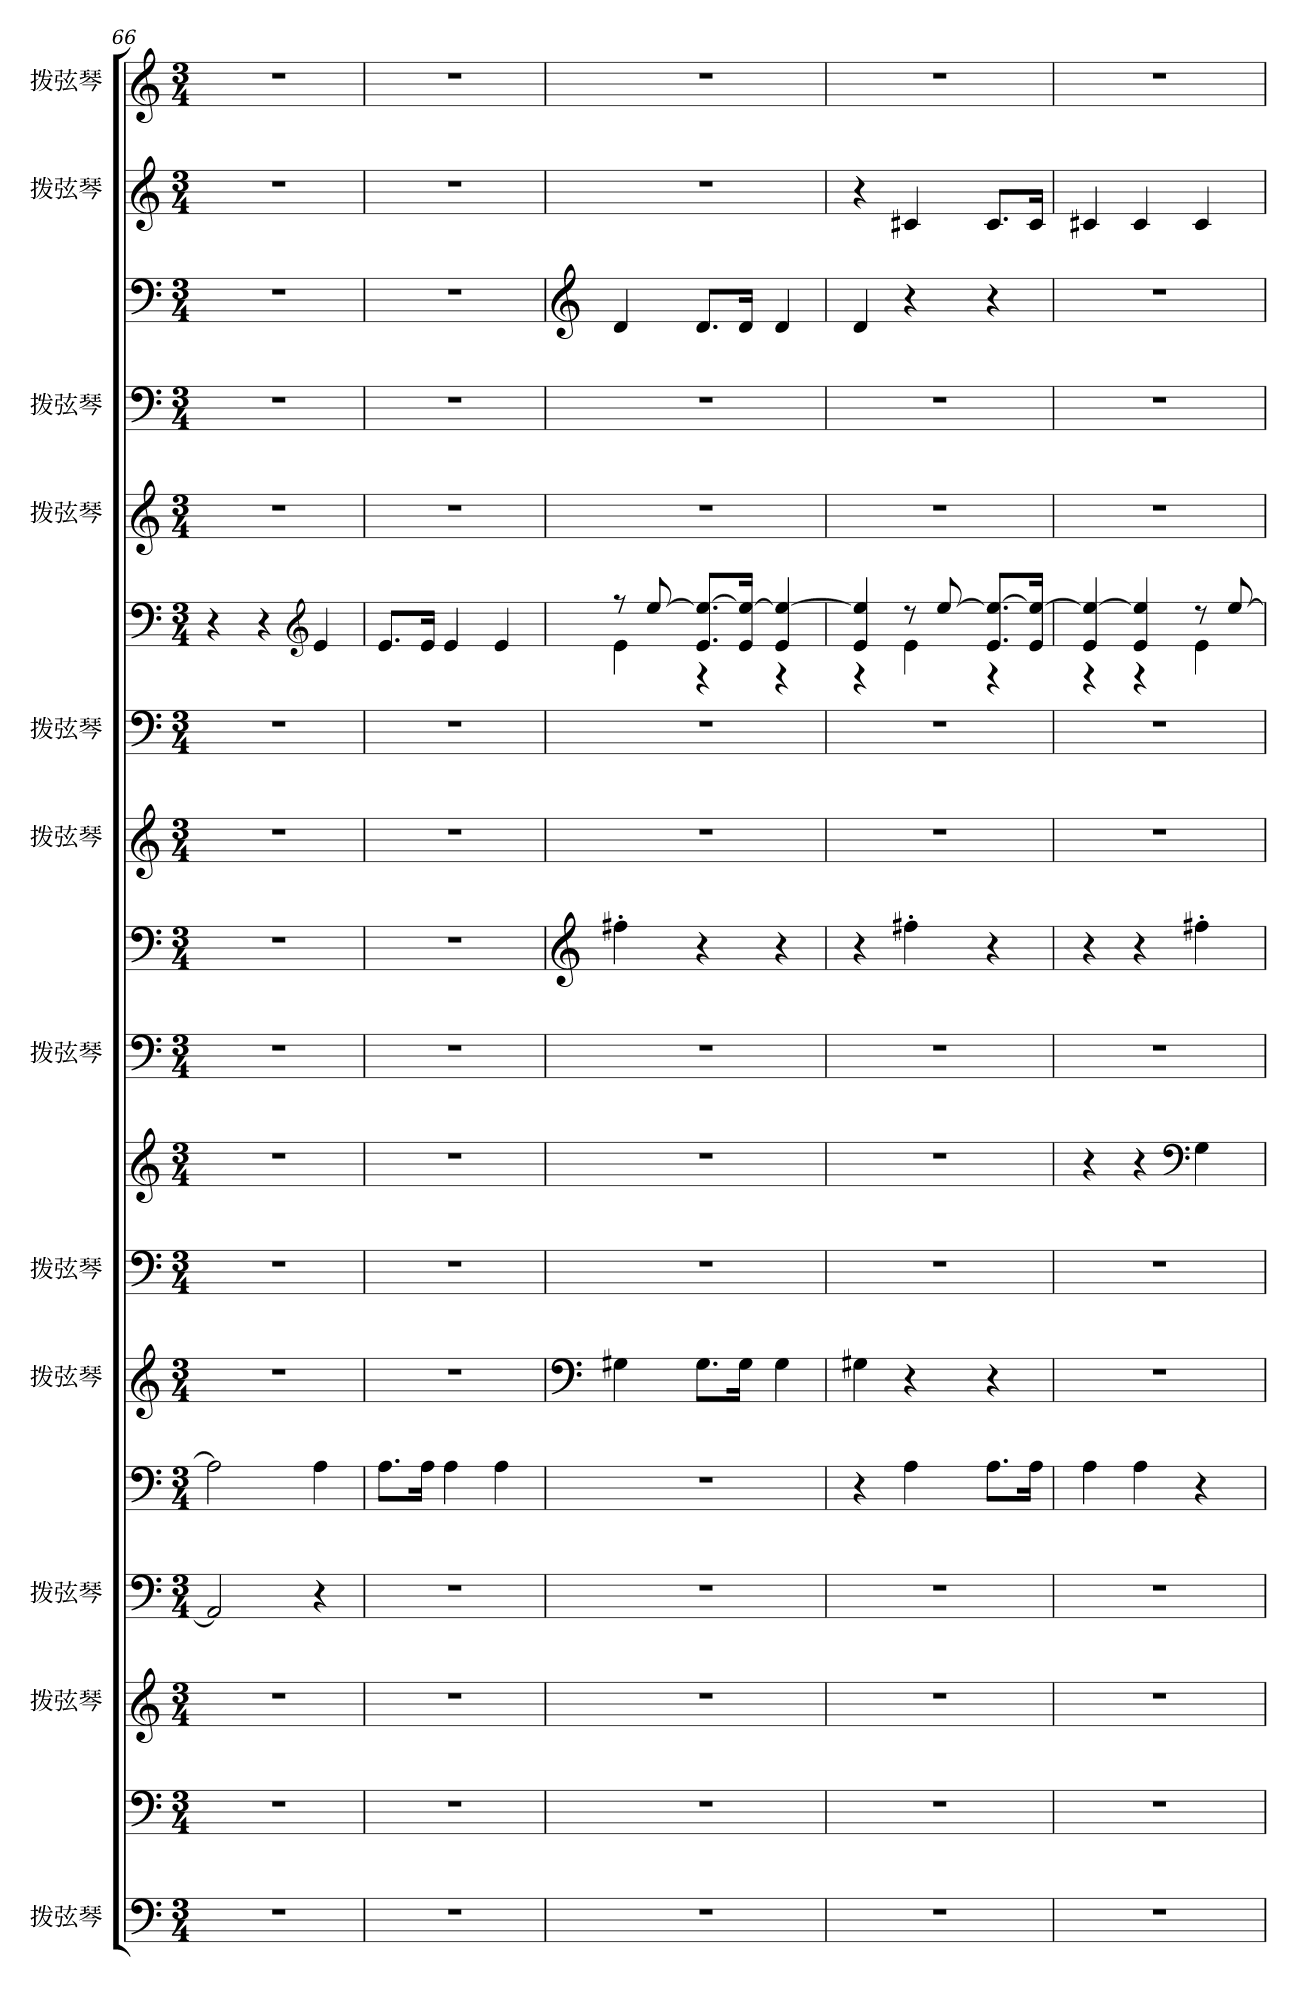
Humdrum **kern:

**kern	**kern	**kern	**kern	**kern	**kern	**kern	**kern	**kern	**kern	**kern	**kern	**kern	**kern	**kern	**kern	**kern	**kern
*part12	*part12	*part11	*part10	*part10	*part9	*part8	*part8	*part7	*part7	*part6	*part5	*part5	*part4	*part3	*part3	*part2	*part1
*staff18	*staff17	*staff16	*staff15	*staff14	*staff13	*staff12	*staff11	*staff10	*staff9	*staff8	*staff7	*staff6	*staff5	*staff4	*staff3	*staff2	*staff1
*I"拨弦琴	*	*I"拨弦琴	*I"拨弦琴	*	*I"拨弦琴	*I"拨弦琴	*	*I"拨弦琴	*	*I"拨弦琴	*I"拨弦琴	*	*I"拨弦琴	*I"拨弦琴	*	*I"拨弦琴	*I"拨弦琴
*clefF4	*clefF4	*clefG2	*clefF4	*clefF4	*clefG2	*clefF4	*clefG2	*clefF4	*clefF4	*clefG2	*clefF4	*clefF4	*clefG2	*clefF4	*clefF4	*clefG2	*clefG2
*k[]	*k[]	*k[]	*k[]	*k[]	*k[]	*k[]	*k[]	*k[]	*k[]	*k[]	*k[]	*k[]	*k[]	*k[]	*k[]	*k[]	*k[]
*M3/4	*M3/4	*M3/4	*M3/4	*M3/4	*M3/4	*M3/4	*M3/4	*M3/4	*M3/4	*M3/4	*M3/4	*M3/4	*M3/4	*M3/4	*M3/4	*M3/4	*M3/4
=66	=66	=66	=66	=66	=66	=66	=66	=66	=66	=66	=66	=66	=66	=66	=66	=66	=66
2.r	2.r	2.r	2AA/]	2A\]	2.r	2.r	2.r	2.r	2.r	2.r	2.r	4r	2.r	2.r	2.r	2.r	2.r
.	.	.	.	.	.	.	.	.	.	.	.	4r	.	.	.	.	.
*	*	*	*	*	*	*	*	*	*	*	*	*clefG2	*	*	*	*	*
.	.	.	4r	4A\	.	.	.	.	.	.	.	4e/	.	.	.	.	.
=67	=67	=67	=67	=67	=67	=67	=67	=67	=67	=67	=67	=67	=67	=67	=67	=67	=67
2.r	2.r	2.r	2.r	8.A\L	2.r	2.r	2.r	2.r	2.r	2.r	2.r	8.e/L	2.r	2.r	2.r	2.r	2.r
.	.	.	.	16A\Jk	.	.	.	.	.	.	.	16e/Jk	.	.	.	.	.
.	.	.	.	4A\	.	.	.	.	.	.	.	4e/	.	.	.	.	.
.	.	.	.	4A\	.	.	.	.	.	.	.	4e/	.	.	.	.	.
=68	=68	=68	=68	=68	=68	=68	=68	=68	=68	=68	=68	=68	=68	=68	=68	=68	=68
*	*	*	*	*	*clefF4	*	*	*	*clefG2	*	*	*	*	*	*clefG2	*	*
*	*	*	*	*	*	*	*	*	*	*	*	*^	*	*	*	*	*
2.r	2.r	2.r	2.r	2.r	4G#X\	2.r	2.r	2.r	4ff#X'\	2.r	2.r	8r	4e\	2.r	2.r	4d/	2.r	2.r
.	.	.	.	.	.	.	.	.	.	.	.	[8ee/	.	.	.	.	.	.
.	.	.	.	.	8.G#\L	.	.	.	4r	.	.	8.e/ 8.ee/_L	4r	.	.	8.d/L	.	.
.	.	.	.	.	16G#\Jk	.	.	.	.	.	.	16e/ 16ee/_Jk	.	.	.	16d/Jk	.	.
.	.	.	.	.	4G#\	.	.	.	4r	.	.	4e/ 4ee/_	4r	.	.	4d/	.	.
=69	=69	=69	=69	=69	=69	=69	=69	=69	=69	=69	=69	=69	=69	=69	=69	=69	=69	=69
2.r	2.r	2.r	2.r	4r	4G#X\	2.r	2.r	2.r	4r	2.r	2.r	4e/ 4ee/]	4r	2.r	2.r	4d/	4r	2.r
.	.	.	.	4A\	4r	.	.	.	4ff#X'\	.	.	8r	4e\	.	.	4r	4c#X/	.
.	.	.	.	.	.	.	.	.	.	.	.	[8ee/	.	.	.	.	.	.
.	.	.	.	8.A\L	4r	.	.	.	4r	.	.	8.e/ 8.ee/_L	4r	.	.	4r	8.c#/L	.
.	.	.	.	16A\Jk	.	.	.	.	.	.	.	16e/ 16ee/_Jk	.	.	.	.	16c#/Jk	.
!!LO:PB:g=z
=70	=70	=70	=70	=70	=70	=70	=70	=70	=70	=70	=70	=70	=70	=70	=70	=70	=70	=70
2.r	2.r	2.r	2.r	4A\	2.r	2.r	4r	2.r	4r	2.r	2.r	4e/ 4ee/_	4r	2.r	2.r	2.r	4c#X/	2.r
.	.	.	.	4A\	.	.	4r	.	4r	.	.	4e/ 4ee/]	4r	.	.	.	4c#/	.
*	*	*	*	*	*	*	*clefF4	*	*	*	*	*	*	*	*	*	*	*
.	.	.	.	4r	.	.	4G\	.	4ff#X'\	.	.	8r	4e\	.	.	.	4c#/	.
.	.	.	.	.	.	.	.	.	.	.	.	[8ee/	.	.	.	.	.	.
*	*	*	*	*	*	*	*	*	*	*	*	*v	*v	*	*	*	*	*
=	=	=	=	=	=	=	=	=	=	=	=	=	=	=	=	=	=
*-	*-	*-	*-	*-	*-	*-	*-	*-	*-	*-	*-	*-	*-	*-	*-	*-	*-
